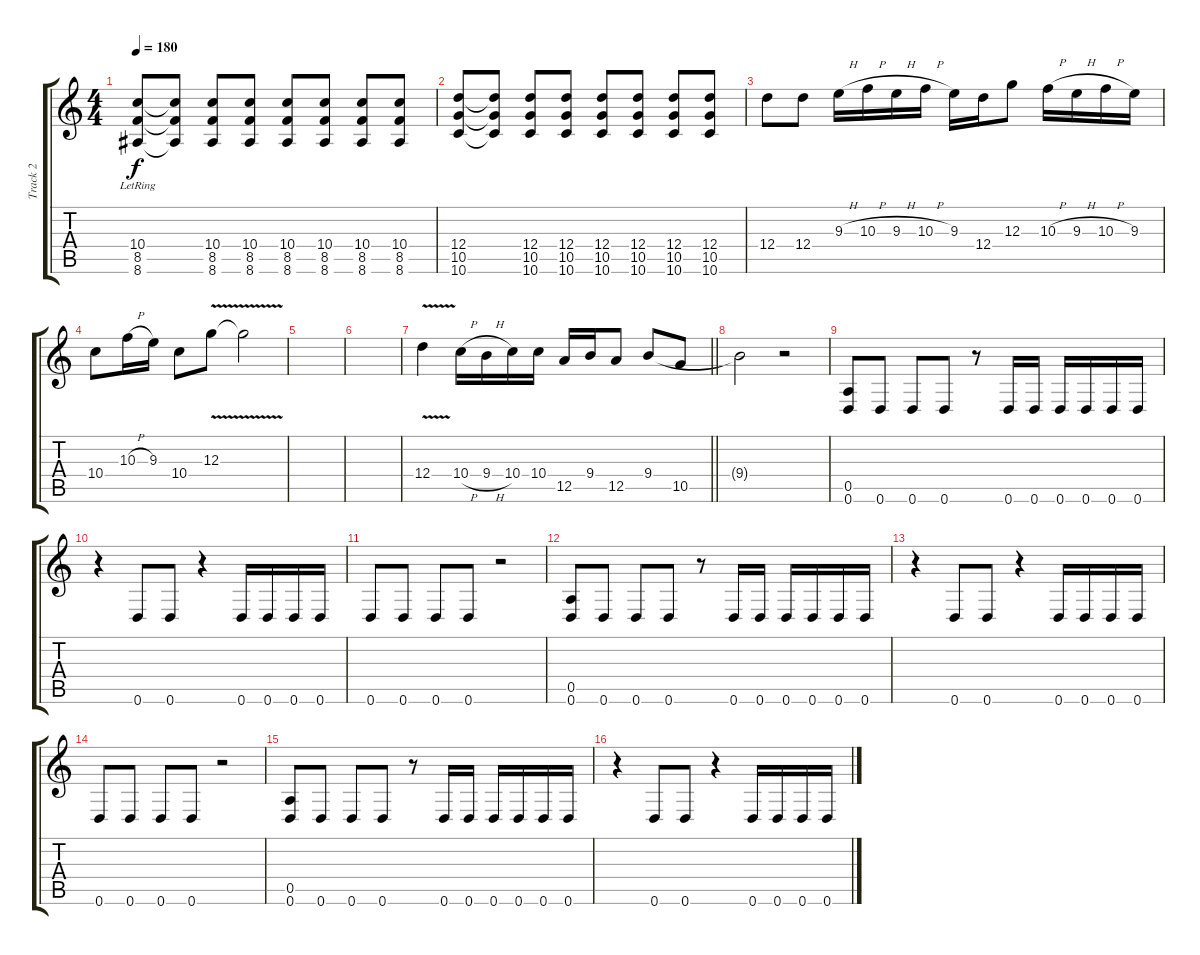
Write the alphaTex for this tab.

\track ("Track 2" "Track 2") {instrument distortionguitar}
\staff {score tabs}
\tuning (E4 B3 G3 D3 A2 D2) {hide}
\ts (4 4)
\tempo 180
\clef g2
\ks c
(10.4{lr} 8.5 8.6).8{dy f} (10.4{t} 8.5{t} 8.6{t}).8 (10.4 8.5 8.6).8 (10.4 8.5 8.6).8 (10.4 8.5 8.6).8 (10.4 8.5 8.6).8 (10.4 8.5 8.6).8 (10.4 8.5 8.6).8 |
(12.4 10.5 10.6).8 (12.4{t} 10.5{t} 10.6{t}).8 (12.4 10.5 10.6).8 (12.4 10.5 10.6).8 (12.4 10.5 10.6).8 (12.4 10.5 10.6).8 (12.4 10.5 10.6).8 (12.4 10.5 10.6).8 |
12.4.8 12.4.8 9.3{h}.16 10.3{h}.16 9.3{h}.16 10.3{h}.16 9.3.16 12.4.16 12.3.8 10.3{h}.16 9.3{h}.16 10.3{h}.16 9.3.16 |
10.4.8 10.3{h}.16 9.3.16 10.4.8 12.3{v}.8 12.3{t}.2 |
|
|
\barLineRight lightlight
12.4{v}.4 10.4{h}.16 9.4{h}.16 10.4.16 10.4.16 12.5.16 9.4.16 12.5.8 9.4.8 10.5.8 |
9.4{t}.2 r.2 |
(0.5 0.6).8 0.6.8 0.6.8 0.6.8 r.8 0.6.16 0.6.16 0.6.16 0.6.16 0.6.16 0.6.16 |
r.4 0.6.8 0.6.8 r.4 0.6.16 0.6.16 0.6.16 0.6.16 |
0.6.8 0.6.8 0.6.8 0.6.8 r.2 |
(0.5 0.6).8 0.6.8 0.6.8 0.6.8 r.8 0.6.16 0.6.16 0.6.16 0.6.16 0.6.16 0.6.16 |
r.4 0.6.8 0.6.8 r.4 0.6.16 0.6.16 0.6.16 0.6.16 |
0.6.8 0.6.8 0.6.8 0.6.8 r.2 |
(0.5 0.6).8 0.6.8 0.6.8 0.6.8 r.8 0.6.16 0.6.16 0.6.16 0.6.16 0.6.16 0.6.16 |
r.4 0.6.8 0.6.8 r.4 0.6.16 0.6.16 0.6.16 0.6.16
